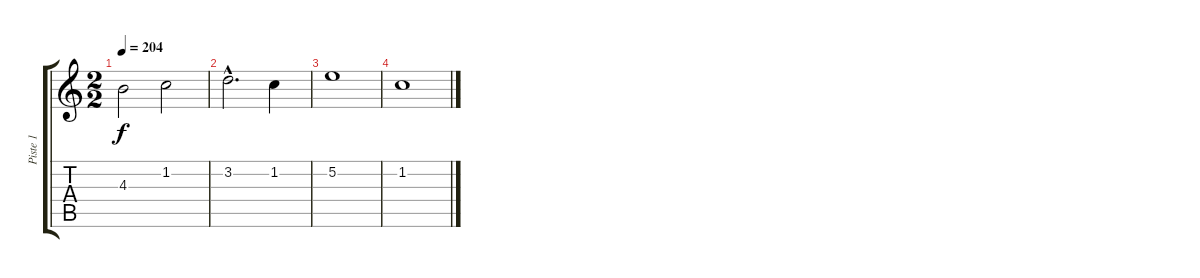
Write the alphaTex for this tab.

\track ("Piste 1" "Piste 1") {instrument acousticguitarnylon}
\staff {score tabs}
\tuning (E4 B3 G3 D3 A2 E2) {hide}
\ts (2 2)
\tempo 204
\clef g2
\ks c
4.3.2{dy f} 1.2.2 |
3.2{hac}.2{d} 1.2.4 |
5.2.1 |
1.2.1
